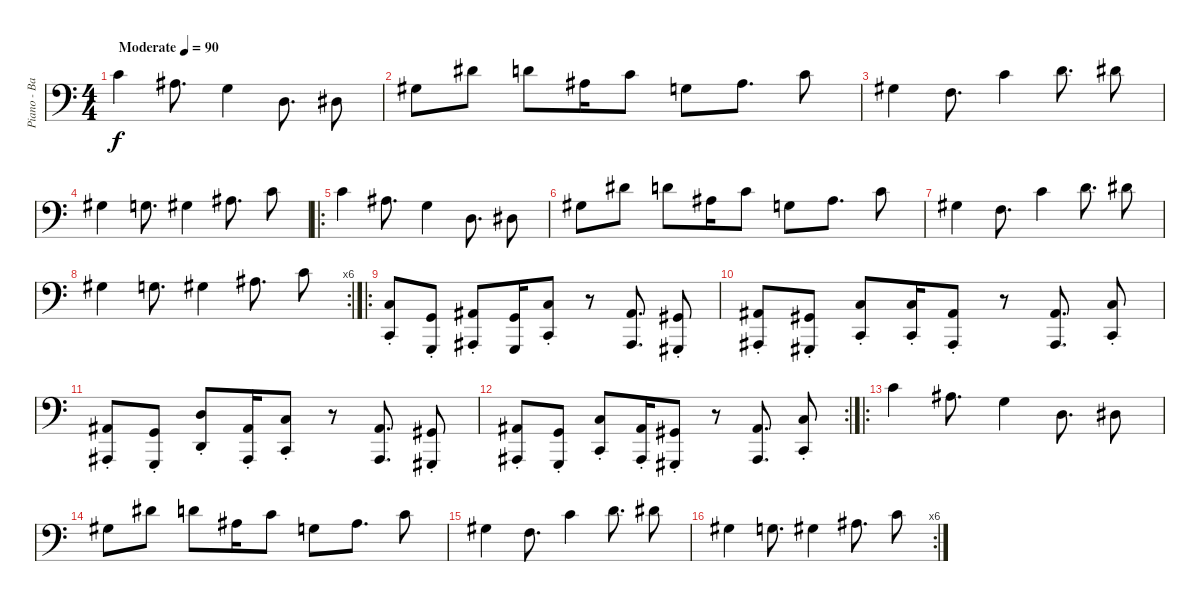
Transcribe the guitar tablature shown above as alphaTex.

\track ("Piano - Bass Clef" "Piano - Ba") {instrument acousticgrandpiano}
\staff {score}
\tuning (G2 D2 A1 E1 B0) {hide}
\ts (4 4)
\tempo (90 "Moderate")
\clef f4
\ks c
17.1.4{dy f instrument acousticgrandpiano} 15.1.8{d} 12.1.4 7.1.8{d} 8.1.8 |
13.1.8 20.1.8 19.1.8 15.1.16 17.1.8 12.1.8 15.1.8{d} 17.1.8 |
13.1.4 10.1.8{d} 17.1.4 19.1.8{d} 20.1.8 |
13.1.4 12.1.8{d} 13.1.4 15.1.8{d} 17.1.8 |
\ro
17.1.4 15.1.8{d} 12.1.4 7.1.8{d} 8.1.8 |
13.1.8 20.1.8 19.1.8 15.1.16 17.1.8 12.1.8 15.1.8{d} 17.1.8 |
13.1.4 10.1.8{d} 17.1.4 19.1.8{d} 20.1.8 |
\rc 6
13.1.4 12.1.8{d} 13.1.4 15.1.8{d} 17.1.8 |
\ro
(5.1{st} 3.3{st}).8 (5.2{st} 3.4{st}).8 (3.1{st} 1.3{st}).8 (5.2 3.4).16 (5.1{st} 3.3{st}).8 r.8 (3.1 1.3).8{d} (6.2{st} 4.4{st}).8 |
(3.1{st} 1.3{st}).8 (6.2{st} 4.4{st}).8 (5.1{st} 3.3{st}).8 (5.1{st} 3.3{st}).16 (3.1{st} 1.3{st}).8 r.8 (3.1 1.3).8{d} (5.1{st} 3.3{st}).8 |
(3.1{st} 1.3{st}).8 (5.2{st} 3.4{st}).8 (7.1{st} 5.3{st}).8 (3.1{st} 1.3{st}).16 (5.1{st} 3.3{st}).8 r.8 (3.1 1.3).8{d} (6.2{st} 4.4{st}).8 |
\rc 2
(3.1{st} 1.3{st}).8 (5.2{st} 3.4{st}).8 (5.1{st} 3.3{st}).8 (3.1{st} 1.3{st}).16 (6.2{st} 4.4{st}).8 r.8 (3.1 1.3).8{d} (5.1{st} 3.3{st}).8 |
\ro
17.1.4 15.1.8{d} 12.1.4 7.1.8{d} 8.1.8 |
13.1.8 20.1.8 19.1.8 15.1.16 17.1.8 12.1.8 15.1.8{d} 17.1.8 |
13.1.4 10.1.8{d} 17.1.4 19.1.8{d} 20.1.8 |
\rc 6
13.1.4 12.1.8{d} 13.1.4 15.1.8{d} 17.1.8
